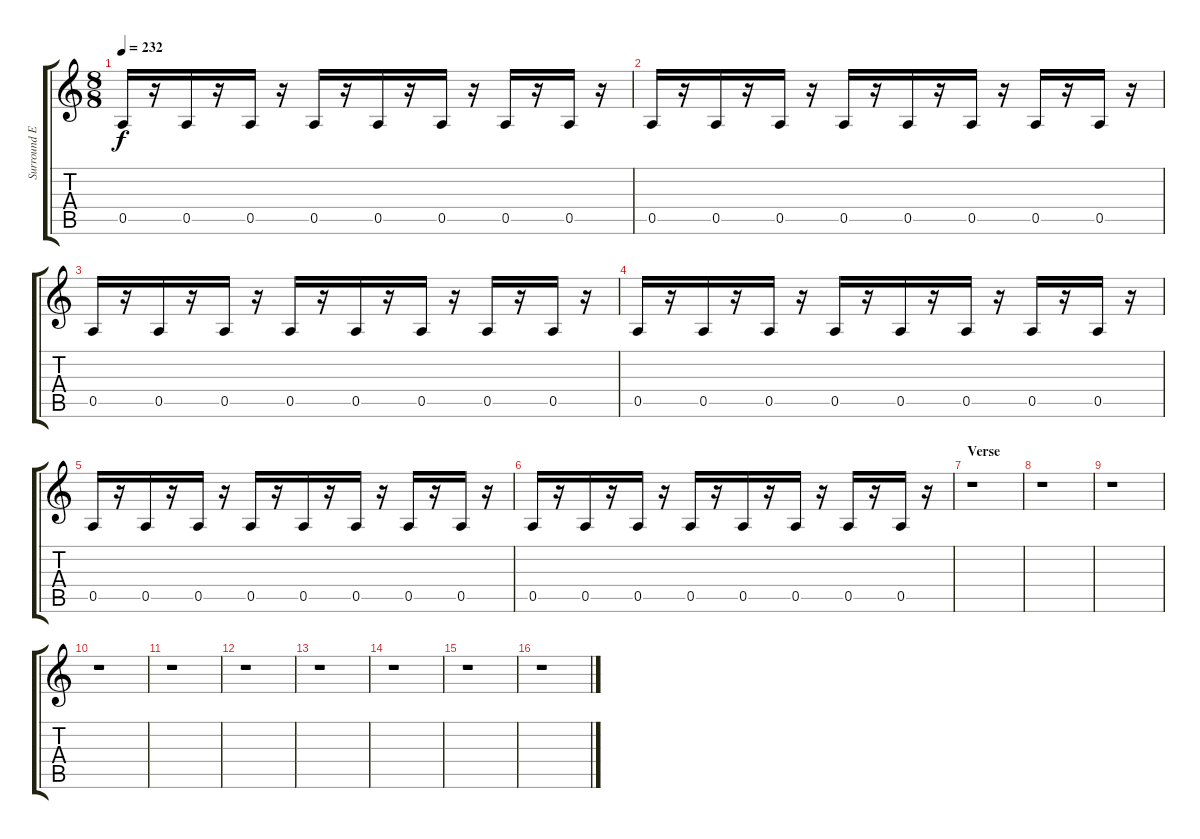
\track ("Surround Effect" "Surround E") {instrument overdrivenguitar}
\staff {score tabs}
\tuning (E4 B3 G3 D3 A2 E2) {hide}
\ts (8 8)
\tempo 232
\clef g2
\ks c
0.5.16{dy f} r.16 0.5.16 r.16 0.5.16 r.16 0.5.16 r.16 0.5.16 r.16 0.5.16 r.16 0.5.16 r.16 0.5.16 r.16 |
0.5.16 r.16 0.5.16 r.16 0.5.16 r.16 0.5.16 r.16 0.5.16 r.16 0.5.16 r.16 0.5.16 r.16 0.5.16 r.16 |
0.5.16 r.16 0.5.16 r.16 0.5.16 r.16 0.5.16 r.16 0.5.16 r.16 0.5.16 r.16 0.5.16 r.16 0.5.16 r.16 |
0.5.16 r.16 0.5.16 r.16 0.5.16 r.16 0.5.16 r.16 0.5.16 r.16 0.5.16 r.16 0.5.16 r.16 0.5.16 r.16 |
0.5.16 r.16 0.5.16 r.16 0.5.16 r.16 0.5.16 r.16 0.5.16 r.16 0.5.16 r.16 0.5.16 r.16 0.5.16 r.16 |
0.5.16 r.16 0.5.16 r.16 0.5.16 r.16 0.5.16 r.16 0.5.16 r.16 0.5.16 r.16 0.5.16 r.16 0.5.16 r.16 |
\section ("" "Verse")
r.1 |
r.1 |
r.1 |
r.1 |
r.1 |
r.1 |
r.1 |
r.1 |
r.1 |
r.1
